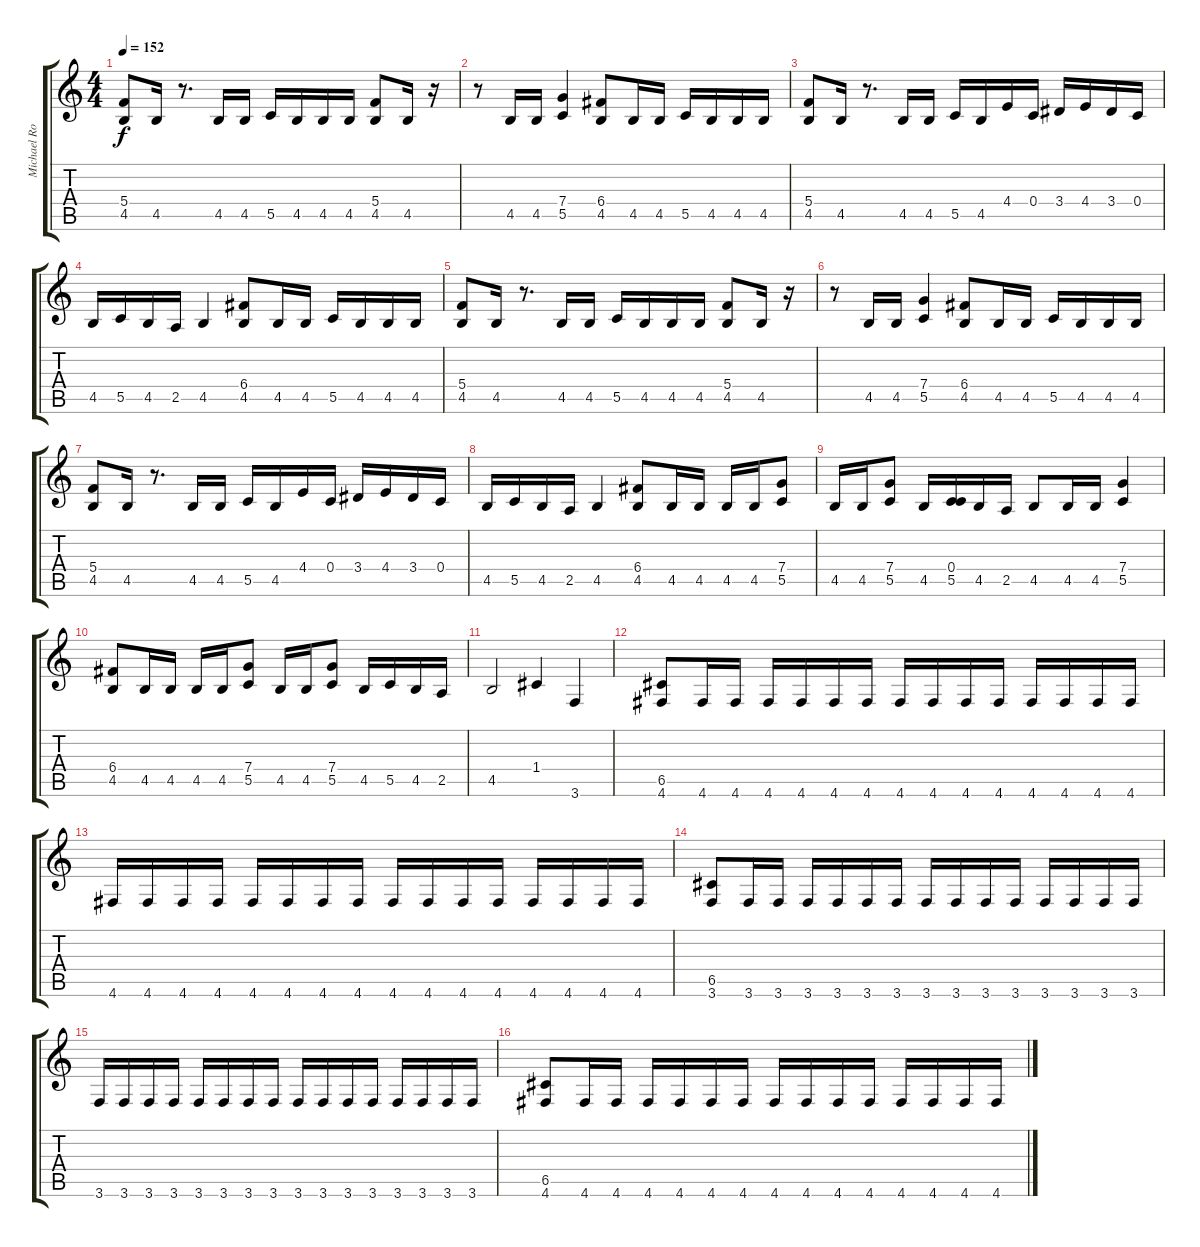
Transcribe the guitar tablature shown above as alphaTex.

\track ("Michael Romeo" "Michael Ro") {instrument distortionguitar}
\staff {score tabs}
\tuning (D4 A3 F3 C3 G2 D2) {hide}
\ts (4 4)
\tempo 152
\clef g2
\ks c
(5.4 4.5).8{dy f} 4.5.16 r.8{d} 4.5.16 4.5.16 5.5.16 4.5.16 4.5.16 4.5.16 (5.4 4.5).8 4.5.16 r.16 |
r.8 4.5.16 4.5.16 (7.4 5.5).4 (6.4 4.5).8 4.5.16 4.5.16 5.5.16 4.5.16 4.5.16 4.5.16 |
(5.4 4.5).8 4.5.16 r.8{d} 4.5.16 4.5.16 5.5.16 4.5.16 4.4.16 0.4.16 3.4.16 4.4.16 3.4.16 0.4.16 |
4.5.16 5.5.16 4.5.16 2.5.16 4.5.4 (6.4 4.5).8 4.5.16 4.5.16 5.5.16 4.5.16 4.5.16 4.5.16 |
(5.4 4.5).8 4.5.16 r.8{d} 4.5.16 4.5.16 5.5.16 4.5.16 4.5.16 4.5.16 (5.4 4.5).8 4.5.16 r.16 |
r.8 4.5.16 4.5.16 (7.4 5.5).4 (6.4 4.5).8 4.5.16 4.5.16 5.5.16 4.5.16 4.5.16 4.5.16 |
(5.4 4.5).8 4.5.16 r.8{d} 4.5.16 4.5.16 5.5.16 4.5.16 4.4.16 0.4.16 3.4.16 4.4.16 3.4.16 0.4.16 |
4.5.16 5.5.16 4.5.16 2.5.16 4.5.4 (6.4 4.5).8 4.5.16 4.5.16 4.5.16 4.5.16 (7.4 5.5).8 |
4.5.16 4.5.16 (7.4 5.5).8 4.5.16 (0.4 5.5).16 4.5.16 2.5.16 4.5.8 4.5.16 4.5.16 (7.4 5.5).4 |
(6.4 4.5).8 4.5.16 4.5.16 4.5.16 4.5.16 (7.4 5.5).8 4.5.16 4.5.16 (7.4 5.5).8 4.5.16 5.5.16 4.5.16 2.5.16 |
4.5.2 1.4.4 3.6.4 |
(6.5 4.6).8 4.6.16 4.6.16 4.6.16 4.6.16 4.6.16 4.6.16 4.6.16 4.6.16 4.6.16 4.6.16 4.6.16 4.6.16 4.6.16 4.6.16 |
4.6.16 4.6.16 4.6.16 4.6.16 4.6.16 4.6.16 4.6.16 4.6.16 4.6.16 4.6.16 4.6.16 4.6.16 4.6.16 4.6.16 4.6.16 4.6.16 |
(6.5 3.6).8 3.6.16 3.6.16 3.6.16 3.6.16 3.6.16 3.6.16 3.6.16 3.6.16 3.6.16 3.6.16 3.6.16 3.6.16 3.6.16 3.6.16 |
3.6.16 3.6.16 3.6.16 3.6.16 3.6.16 3.6.16 3.6.16 3.6.16 3.6.16 3.6.16 3.6.16 3.6.16 3.6.16 3.6.16 3.6.16 3.6.16 |
(6.5 4.6).8 4.6.16 4.6.16 4.6.16 4.6.16 4.6.16 4.6.16 4.6.16 4.6.16 4.6.16 4.6.16 4.6.16 4.6.16 4.6.16 4.6.16
